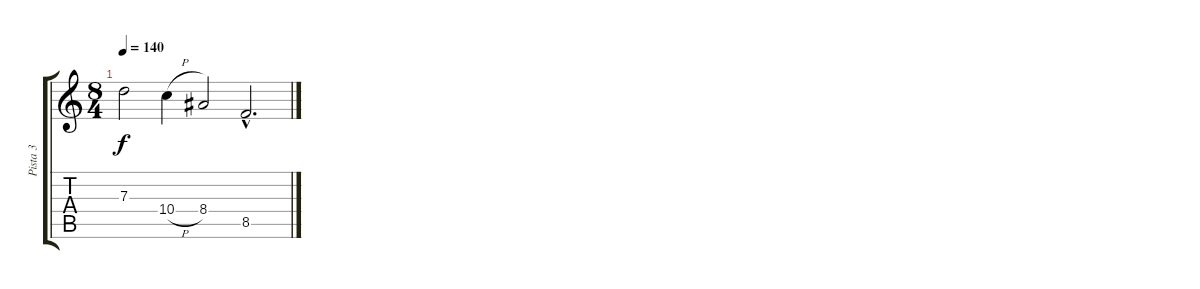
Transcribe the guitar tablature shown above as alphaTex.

\track ("Pista 3" "Pista 3") {instrument electricguitarjazz}
\staff {score tabs}
\tuning (E4 B3 G3 D3 A2 E2) {hide}
\ts (8 4)
\tempo 140
\clef g2
\ks c
7.3.2{dy f volume 0} 10.4{h}.4 8.4.2 8.5{hac}.2{d}
